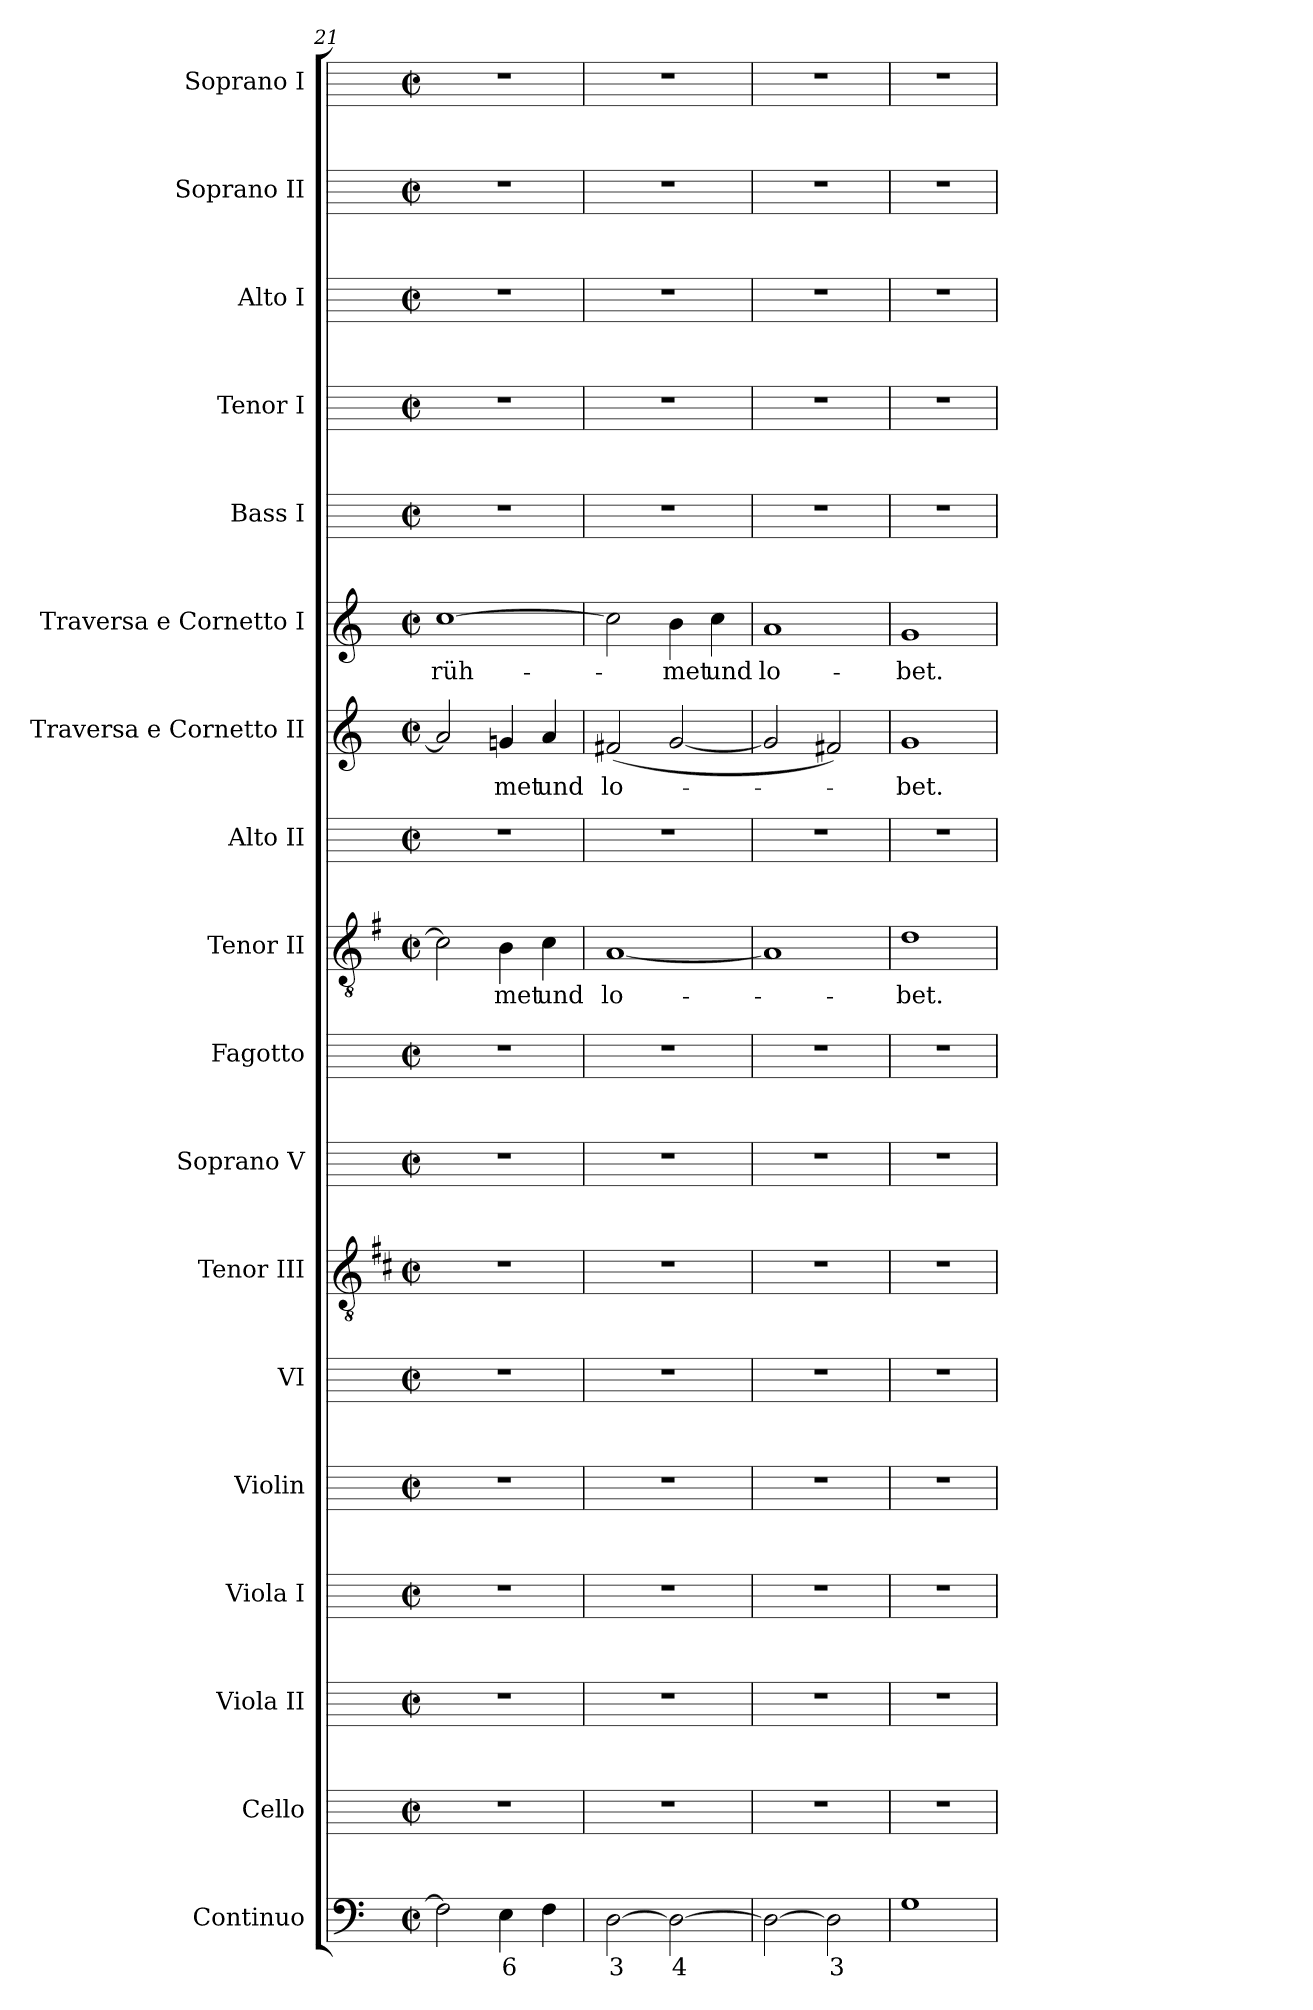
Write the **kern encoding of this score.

**kern	**text	**kern	**kern	**kern	**kern	**kern	**kern	**kern	**kern	**kern	**text	**kern	**kern	**text	**kern	**text	**kern	**kern	**kern	**kern	**kern
*part18	*part18	*part17	*part16	*part15	*part14	*part13	*part12	*part11	*part10	*part9	*part9	*part8	*part7	*part7	*part6	*part6	*part5	*part4	*part3	*part2	*part1
*staff18	*staff18	*staff17	*staff16	*staff15	*staff14	*staff13	*staff12	*staff11	*staff10	*staff9	*staff9	*staff8	*staff7	*staff7	*staff6	*staff6	*staff5	*staff4	*staff3	*staff2	*staff1
*I"Continuo	*	*I"Cello	*I"Viola II	*I"Viola I	*I"Violin	*I"VI	*I"Tenor III	*I"Soprano V	*I"Fagotto	*I"Tenor II	*	*I"Alto II	*I"Traversa e  Cornetto II	*	*I"Traversa e  Cornetto I	*	*I"Bass I	*I"Tenor I	*I"Alto I	*I"Soprano II	*I"Soprano I
*	*	*	*I'Va II	*I'Va I	*I'Vn	*	*I'T	*I'S	*	*I'T	*	*I'A	*	*	*	*	*I'B	*I'T	*I'A	*I'S	*I'S
*clefF4	*	*	*	*	*	*	*clefGv2	*	*	*clefGv2	*	*	*clefG2	*	*clefG2	*	*	*	*	*	*
*	*	*	*	*	*	*	*ITrd1c2	*ITrd1c2	*	*ITrd4c7	*	*ITrd4c7	*	*	*	*	*	*	*	*	*
*k[]	*	*	*	*	*	*	*k[]	*	*	*k[]	*	*	*k[]	*	*k[]	*	*	*	*	*	*
*C:	*	*	*	*	*	*	*C:	*	*	*C:	*	*	*C:	*	*C:	*	*	*	*	*	*
*M2/2	*	*M2/2	*M2/2	*M2/2	*M2/2	*M2/2	*M2/2	*M2/2	*M2/2	*M2/2	*	*M2/2	*M2/2	*	*M2/2	*	*M2/2	*M2/2	*M2/2	*M2/2	*M2/2
*met(c|)	*	*met(c|)	*met(c|)	*met(c|)	*met(c|)	*met(c|)	*met(c|)	*met(c|)	*met(c|)	*met(c|)	*	*met(c|)	*met(c|)	*	*met(c|)	*	*met(c|)	*met(c|)	*met(c|)	*met(c|)	*met(c|)
=21	=21	=21	=21	=21	=21	=21	=21	=21	=21	=21	=21	=21	=21	=21	=21	=21	=21	=21	=21	=21	=21
!	!	!	!	!	!	!	!	!	!	!	!	!	!	!	!	!LO:LY:b	!	!	!	!	!
2F]	.	1r	1r	1r	1r	1r	1r	1r	1r	2F]	.	1r	2a]	.	[1cc	rüh-	1r	1r	1r	1r	1r
!	!LO:LY:b	!	!	!	!	!	!	!	!	!	!LO:LY:b	!	!	!LO:LY:b	!	!	!	!	!	!	!
4E	6	.	.	.	.	.	.	.	.	4E	met	.	4gn	met	.	.	.	.	.	.	.
!	!	!	!	!	!	!	!	!	!	!	!LO:LY:b	!	!	!LO:LY:b	!	!	!	!	!	!	!
4F	.	.	.	.	.	.	.	.	.	4F	und	.	4a	und	.	.	.	.	.	.	.
=22	=22	=22	=22	=22	=22	=22	=22	=22	=22	=22	=22	=22	=22	=22	=22	=22	=22	=22	=22	=22	=22
!	!LO:LY:b	!	!	!	!	!	!	!	!	!	!LO:LY:b	!	!	!LO:LY:b	!	!	!	!	!	!	!
[2D	3	1r	1r	1r	1r	1r	1r	1r	1r	[1D	lo-	1r	(<2f#X	lo-	2cc]	.	1r	1r	1r	1r	1r
!	!LO:LY:b	!	!	!	!	!	!	!	!	!	!	!	!	!	!	!LO:LY:b	!	!	!	!	!
2D_	4	.	.	.	.	.	.	.	.	.	.	.	[2g	.	4b	met	.	.	.	.	.
!	!	!	!	!	!	!	!	!	!	!	!	!	!	!	!	!LO:LY:b	!	!	!	!	!
.	.	.	.	.	.	.	.	.	.	.	.	.	.	.	4cc	und	.	.	.	.	.
=23	=23	=23	=23	=23	=23	=23	=23	=23	=23	=23	=23	=23	=23	=23	=23	=23	=23	=23	=23	=23	=23
!	!	!	!	!	!	!	!	!	!	!	!	!	!	!	!	!LO:LY:b	!	!	!	!	!
2D_	.	1r	1r	1r	1r	1r	1r	1r	1r	1D]	.	1r	2g]	.	1a	lo-	1r	1r	1r	1r	1r
!	!LO:LY:b	!	!	!	!	!	!	!	!	!	!	!	!	!	!	!	!	!	!	!	!
2D]	3	.	.	.	.	.	.	.	.	.	.	.	2f#X)	.	.	.	.	.	.	.	.
=24	=24	=24	=24	=24	=24	=24	=24	=24	=24	=24	=24	=24	=24	=24	=24	=24	=24	=24	=24	=24	=24
!	!	!	!	!	!	!	!	!	!	!	!LO:LY:b	!	!	!LO:LY:b	!	!LO:LY:b	!	!	!	!	!
1G	.	1r	1r	1r	1r	1r	1r	1r	1r	1G	bet.	1r	1g	bet.	1g	-bet.	1r	1r	1r	1r	1r
=	=	=	=	=	=	=	=	=	=	=	=	=	=	=	=	=	=	=	=	=	=
*-	*-	*-	*-	*-	*-	*-	*-	*-	*-	*-	*-	*-	*-	*-	*-	*-	*-	*-	*-	*-	*-
